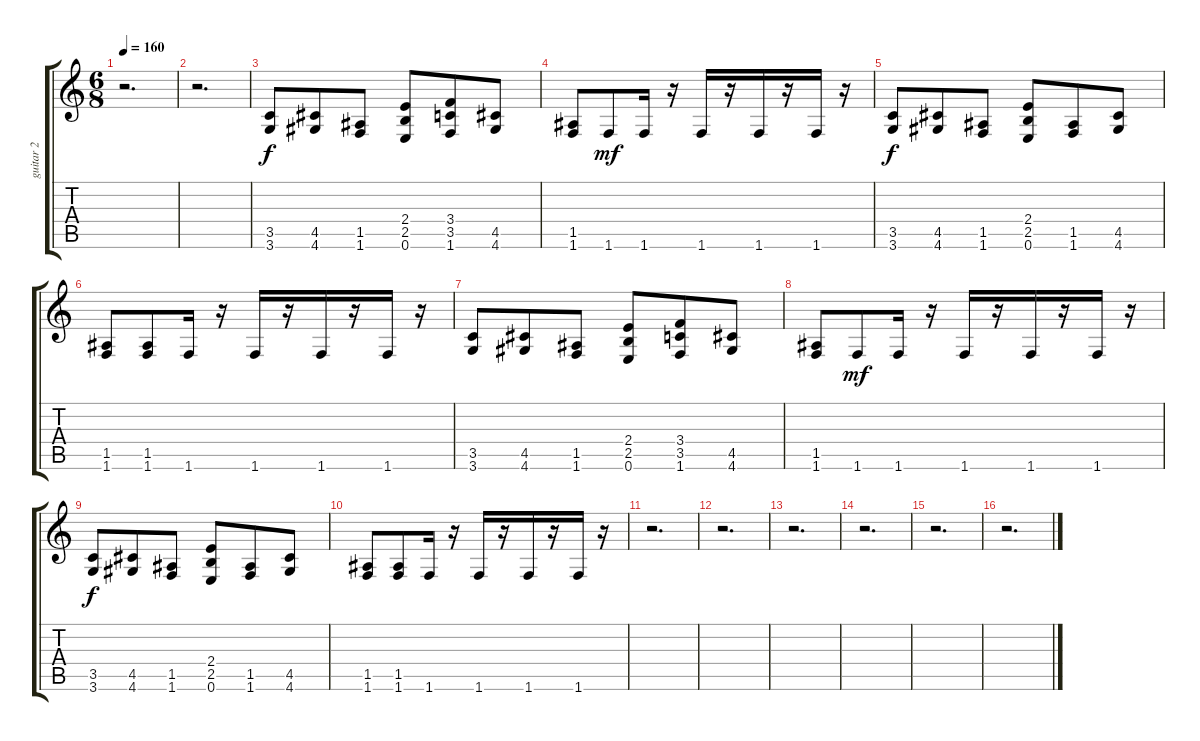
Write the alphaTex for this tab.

\track ("guitar 2" "guitar 2") {instrument distortionguitar}
\staff {score tabs}
\tuning (E4 B3 G3 D3 A2 E2) {hide}
\ts (6 8)
\tempo 160
\clef g2
\ks c
r.2{d dy f} |
r.2{d} |
(3.5 3.6).8 (4.5 4.6).8 (1.5 1.6).8 (2.4 2.5 0.6).8 (3.4 3.5 1.6).8 (4.5 4.6).8 |
(1.5 1.6).8 1.6.8{dy mf} 1.6.16 r.16 1.6.16 r.16 1.6.16 r.16 1.6.16 r.16 |
(3.5 3.6).8{dy f} (4.5 4.6).8 (1.5 1.6).8 (2.4 2.5 0.6).8 (1.5 1.6).8 (4.5 4.6).8 |
(1.5 1.6).8 (1.5 1.6).8 1.6.16 r.16 1.6.16 r.16 1.6.16 r.16 1.6.16 r.16 |
(3.5 3.6).8 (4.5 4.6).8 (1.5 1.6).8 (2.4 2.5 0.6).8 (3.4 3.5 1.6).8 (4.5 4.6).8 |
(1.5 1.6).8 1.6.8{dy mf} 1.6.16 r.16 1.6.16 r.16 1.6.16 r.16 1.6.16 r.16 |
(3.5 3.6).8{dy f} (4.5 4.6).8 (1.5 1.6).8 (2.4 2.5 0.6).8 (1.5 1.6).8 (4.5 4.6).8 |
(1.5 1.6).8 (1.5 1.6).8 1.6.16 r.16 1.6.16 r.16 1.6.16 r.16 1.6.16 r.16 |
r.2{d} |
r.2{d} |
r.2{d} |
r.2{d} |
r.2{d} |
r.2{d}
